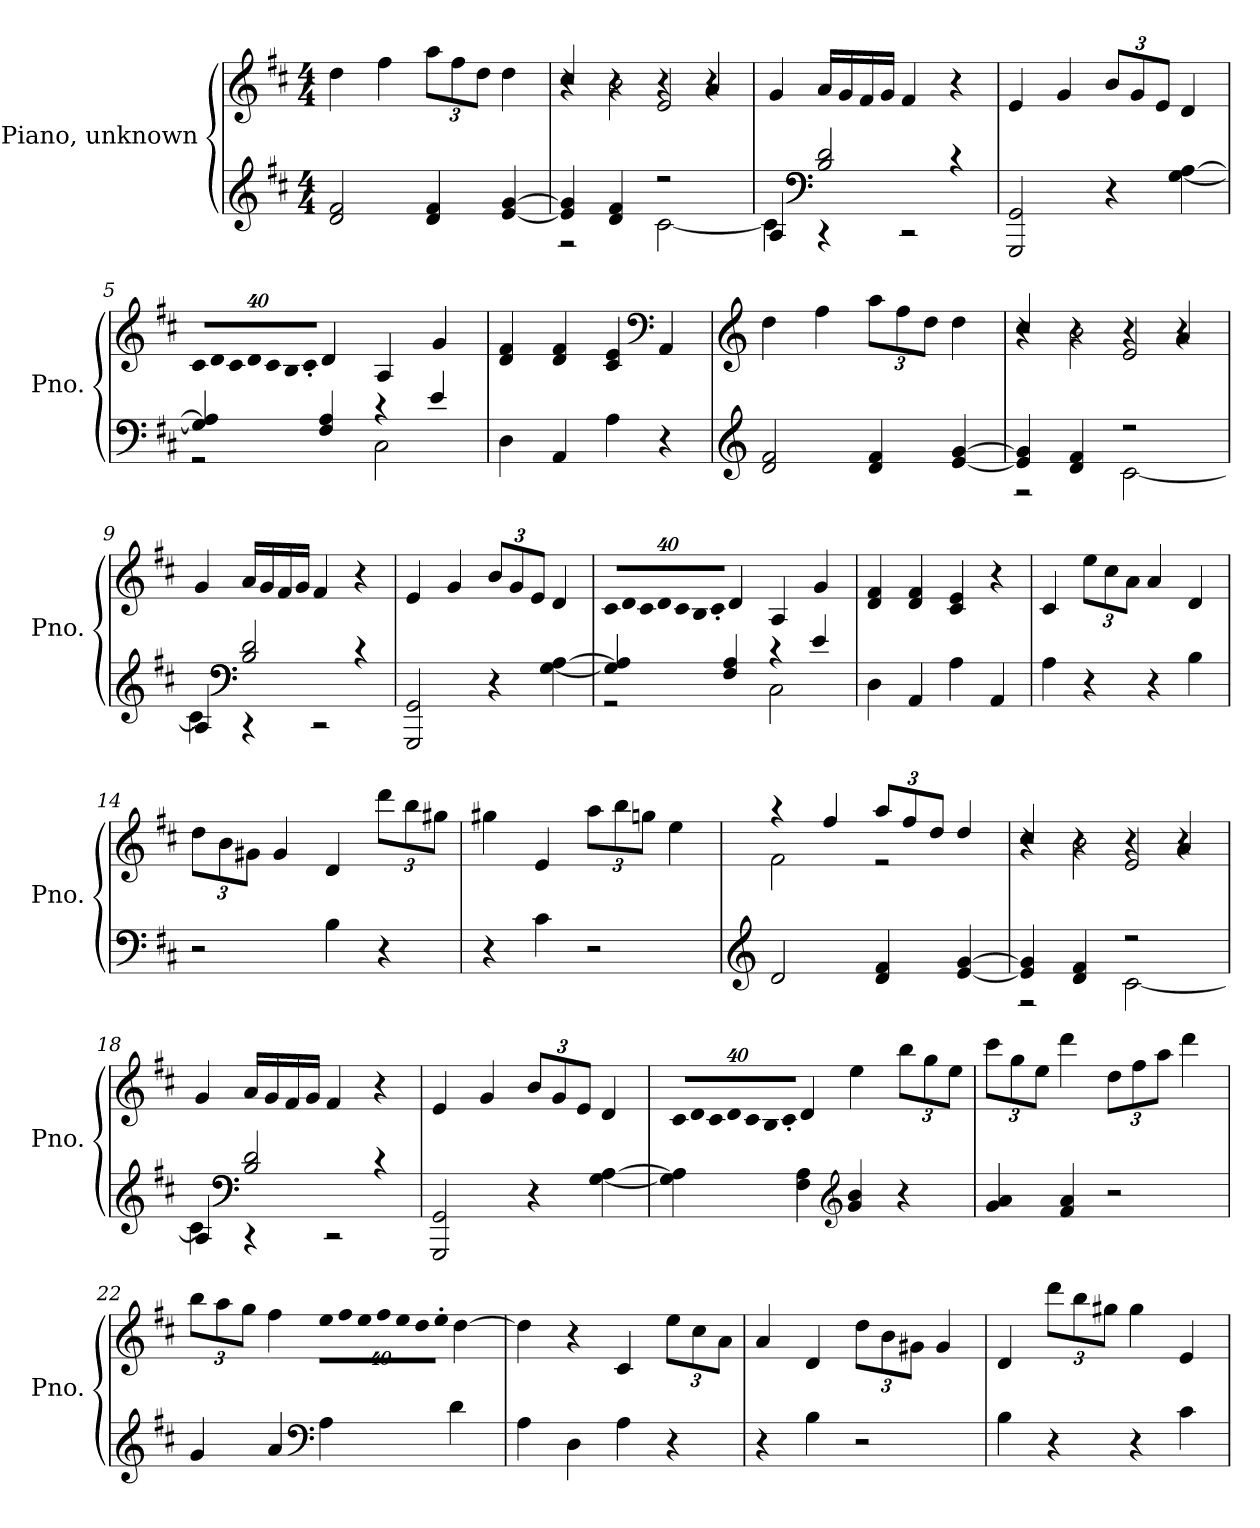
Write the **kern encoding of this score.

**kern	**kern
*part1	*part1
*staff2	*staff1
*I"Piano, unknown	*
*I'Pno.	*
*clefG2	*clefG2
*k[f#c#]	*k[f#c#]
*M4/4	*M4/4
*MM120	*MM120
=1	=1
2d/ 2f#/	4dd\
.	4ff#\
*	*Xbrackettup
4d/ 4f#/	12aa\L
.	12ff#\
.	12dd\J
[4e/ [4g/	4dd\
=2	=2
*^	*^
*	*	*	*^
4e/] 4g/]	2r	4cc#/	4r	2r
4d/ 4f#/	.	4r	2b\	.
2r	[2c#\	4r	.	2e/
.	.	4a/	4r	.
*	*	*v	*v	*v
=3	=3	=3
4A/	4c#\]	4g/
*clefF4	*	*
2B/ 2d/	4r	16a/LL
.	.	16g/
.	.	16f#/
.	.	16g/JJ
.	2r	4f#/
4r	.	4r
*v	*v	*
=4	=4
2GGG/ 2GG/	4e/
.	4g/
4r	12b/L
.	12g/
.	12e/J
[4G\ [4A\	4d/
=5	=5
*^	*
!	!	!LO:N:vis=32
4G/] 4A/]	2r	640%23c#/LLL
!	!	!LO:N:vis=32
.	.	640%23d/
!	!	!LO:N:vis=32
.	.	640%23c#/
!	!	!LO:N:vis=32
.	.	640%23d/
!	!	!LO:N:vis=32
.	.	640%23c#/
!	!	!LO:N:vis=32
.	.	640%23B/
!	!	!LO:N:vis=32
.	.	640%23c#'/JJJ
4F#/ 4A/	.	.
.	.	4d/
4r	2C#\	.
.	.	4A/
4e/	.	.
.	.	4g/
640ryy	640ryy	.
*v	*v	*
!!LO:LB:g=z
=6	=6
4D\	4d/ 4f#/
4AA/	4d/ 4f#/
4A\	4c#/ 4e/
*	*clefF4
4r	4AA/
=7	=7
*clefG2	*clefG2
2d/ 2f#/	4dd\
.	4ff#\
4d/ 4f#/	12aa\L
.	12ff#\
.	12dd\J
[4e/ [4g/	4dd\
=8	=8
*^	*^
*	*	*	*^
4e/] 4g/]	2r	4cc#/	4r	2r
4d/ 4f#/	.	4r	2b\	.
2r	[2c#\	4r	.	2e/
.	.	4a/	4r	.
*	*	*v	*v	*v
=9	=9	=9
4A/	4c#\]	4g/
*clefF4	*	*
2B/ 2d/	4r	16a/LL
.	.	16g/
.	.	16f#/
.	.	16g/JJ
.	2r	4f#/
4r	.	4r
*v	*v	*
=10	=10
2GGG/ 2GG/	4e/
.	4g/
4r	12b/L
.	12g/
.	12e/J
[4G\ [4A\	4d/
!!LO:LB:g=z
=11	=11
*^	*
!	!	!LO:N:vis=32
4G/] 4A/]	2r	640%23c#/LLL
!	!	!LO:N:vis=32
.	.	640%23d/
!	!	!LO:N:vis=32
.	.	640%23c#/
!	!	!LO:N:vis=32
.	.	640%23d/
!	!	!LO:N:vis=32
.	.	640%23c#/
!	!	!LO:N:vis=32
.	.	640%23B/
!	!	!LO:N:vis=32
.	.	640%23c#'/JJJ
4F#/ 4A/	.	.
.	.	4d/
4r	2C#\	.
.	.	4A/
4e/	.	.
.	.	4g/
640ryy	640ryy	.
*v	*v	*
=12	=12
4D\	4d/ 4f#/
4AA/	4d/ 4f#/
4A\	4c#/ 4e/
4AA/	4r
=13	=13
4A\	4c#/
4r	12ee\L
.	12cc#\
.	12a\J
4r	4a/
4B\	4d/
=14	=14
2r	12dd\L
.	12b\
.	12g#X\J
.	4g#/
4B\	4d/
4r	12ddd\L
.	12bb\
.	12gg#X\J
=15	=15
4r	4gg#X\
4c#\	4e/
2r	12aa\L
.	12bb\
.	12ggn\J
.	4ee\
!!LO:LB:g=z
=16	=16
*clefG2	*
*	*^
2d/	4r	2f#\
.	4ff#/	.
4d/ 4f#/	12aa/L	2r
.	12ff#/	.
.	12dd/J	.
[4e/ [4g/	4dd/	.
=17	=17	=17
*^	*	*^
4e/] 4g/]	2r	4cc#/	4r	2r
4d/ 4f#/	.	4r	2b\	.
2r	[2c#\	4r	.	2e/
.	.	4a/	4r	.
*	*	*v	*v	*v
=18	=18	=18
4A/	4c#\]	4g/
*clefF4	*	*
2B/ 2d/	4r	16a/LL
.	.	16g/
.	.	16f#/
.	.	16g/JJ
.	2r	4f#/
4r	.	4r
*v	*v	*
=19	=19
2GGG/ 2GG/	4e/
.	4g/
4r	12b/L
.	12g/
.	12e/J
[4G\ [4A\	4d/
=20	=20
!	!LO:N:vis=32
4G\] 4A\]	640%23c#/LLL
!	!LO:N:vis=32
.	640%23d/
!	!LO:N:vis=32
.	640%23c#/
!	!LO:N:vis=32
.	640%23d/
!	!LO:N:vis=32
.	640%23c#/
!	!LO:N:vis=32
.	640%23B/
!	!LO:N:vis=32
.	640%23c#'/JJJ
4F#\ 4A\	.
.	4d/
*clefG2	*
4g/ 4b/	.
.	4ee\
4r	.
.	12bb\L
.	12gg\
.	12ee\J
640ryy	.
!!LO:LB:g=z
=21	=21
4g/ 4a/	12ccc#\L
.	12gg\
.	12ee\J
4f#/ 4a/	4ddd\
2r	12dd\L
.	12ff#\
.	12aa\J
.	4ddd\
=22	=22
4g/	12bb\L
.	12aa\
.	12gg\J
4a/	4ff#\
*clefF4	*
!	!LO:N:vis=32
4A\	640%23ee\LLL
!	!LO:N:vis=32
.	640%23ff#\
!	!LO:N:vis=32
.	640%23ee\
!	!LO:N:vis=32
.	640%23ff#\
!	!LO:N:vis=32
.	640%23ee\
!	!LO:N:vis=32
.	640%23dd\
!	!LO:N:vis=32
.	640%23ee'\JJJ
4d\	.
.	[4dd\
640ryy	.
=23	=23
4A\	4dd\]
4D\	4r
4A\	4c#/
4r	12ee\L
.	12cc#\
.	12a\J
=24	=24
4r	4a/
4B\	4d/
2r	12dd\L
.	12b\
.	12g#X\J
.	4g#/
!!LO:LB:g=z
=25	=25
4B\	4d/
4r	12ddd\L
.	12bb\
.	12gg#X\J
4r	4gg#\
4c#\	4e/
=	=
*-	*-
